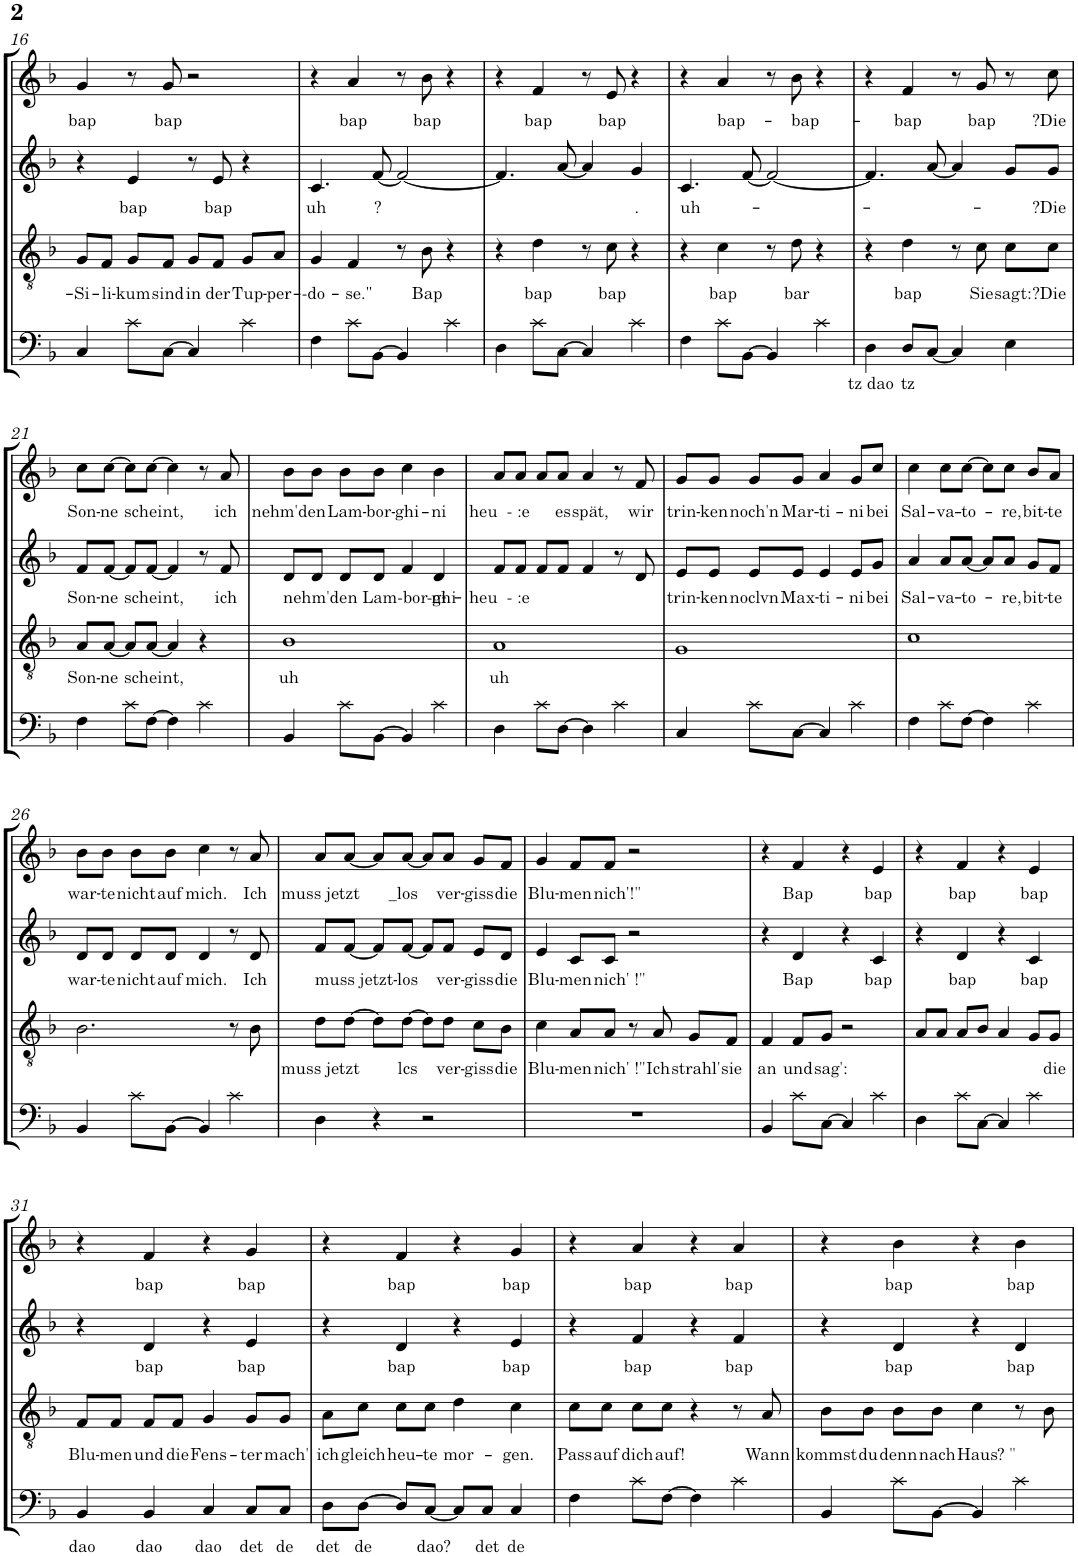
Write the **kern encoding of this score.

**kern	**text	**kern	**text	**kern	**text	**kern	**text
*part4	*part4	*part3	*part3	*part2	*part2	*part1	*part1
*staff4	*staff4	*staff3	*staff3	*staff2	*staff2	*staff1	*staff1
*I"ßass	*	*I"Tenor	*	*I"Alt	*	*I"Sopran	*
!!LO:PB:g=z
*clefF4	*	*clefGv2	*	*clefG2	*	*clefG2	*
*k[b-]	*	*k[b-]	*	*k[b-]	*	*k[b-]	*
*M4/4	*	*M4/4	*	*M4/4	*	*M4/4	*
=16	=16	=16	=16	=16	=16	=16	=16
!	!	!	!LO:LY:b	!	!	!	!LO:LY:b
4C/	.	8G/L	Si-	4r	.	4g/	bap
!	!	!	!LO:LY:b	!	!	!	!
.	.	8F/J	li-	.	.	.	.
!	!	!	!LO:LY:b	!	!LO:LY:b	!	!
8c\L	.	8G/L	kum	4e/	bap	8r	.
!	!	!	!LO:LY:b	!	!	!	!LO:LY:b
[8C\J	.	8F/J	sind	.	.	8g/	bap
!	!	!	!LO:LY:b	!	!	!	!
4C/]	.	8G/L	in	8r	.	2r	.
!	!	!	!LO:LY:b	!	!LO:LY:b	!	!
.	.	8F/J	der	8e/	bap	.	.
!	!	!	!LO:LY:b	!	!	!	!
4c\	.	8G/L	Tup-	4r	.	.	.
!	!	!	!LO:LY:b	!	!	!	!
.	.	8A/J	per-	.	.	.	.
=17	=17	=17	=17	=17	=17	=17	=17
!	!	!	!LO:LY:b	!	!LO:LY:b	!	!
4F\	.	4G/	-do-	4.c/	uh	4r	.
!	!	!	!LO:LY:b	!	!	!	!LO:LY:b
8c\L	.	4F/	se."	.	.	4a/	bap
!	!	!	!	!	!LO:LY:b	!	!
[8BB-\J	.	.	.	[8f/	?	.	.
4BB-/]	.	8r	.	2f/_	.	8r	.
!	!	!	!LO:LY:b	!	!	!	!LO:LY:b
.	.	8B-\	Bap	.	.	8b-\	bap
4c\	.	4r	.	.	.	4r	.
=18	=18	=18	=18	=18	=18	=18	=18
4D\	.	4r	.	4.f/]	.	4r	.
!	!	!	!LO:LY:b	!	!	!	!LO:LY:b
8c\L	.	4d\	bap	.	.	4f/	bap
[8C\J	.	.	.	[8a/	.	.	.
4C/]	.	8r	.	4a/]	.	8r	.
!	!	!	!LO:LY:b	!	!	!	!LO:LY:b
.	.	8c\	bap	.	.	8e/	bap
!	!	!	!	!	!LO:LY:b	!	!
4c\	.	4r	.	4g/	.	4r	.
=19	=19	=19	=19	=19	=19	=19	=19
!	!	!	!	!	!LO:LY:b	!	!
4F\	.	4r	.	4.c/	uh-	4r	.
!	!	!	!LO:LY:b	!	!	!	!LO:LY:b
8c\L	.	4c\	bap	.	.	4a/	bap-
[8BB-\J	.	.	.	[8f/	.	.	.
4BB-/]	.	8r	.	2f/_	.	8r	.
!	!	!	!LO:LY:b	!	!	!	!LO:LY:b
.	.	8d\	bar	.	.	8b-\	bap-
4c\	.	4r	.	.	.	4r	.
=20	=20	=20	=20	=20	=20	=20	=20
!	!LO:LY:b	!	!	!	!	!	!
4D\	tz dao	4r	.	4.f/]	.	4r	.
!	!LO:LY:b	!	!LO:LY:b	!	!	!	!LO:LY:b
8D/L	tz	4d\	bap	.	.	4f/	bap
[8C/J	.	.	.	[8a/	.	.	.
4C/]	.	8r	.	4a/]	.	8r	.
!	!	!	!LO:LY:b	!	!	!	!LO:LY:b
.	.	8c\	Sie	.	.	8g/	bap
!	!	!	!LO:LY:b	!	!	!	!
4E\	.	8c\L	sagt:	8g/L	.	8r	.
!	!	!	!LO:LY:b	!	!LO:LY:b	!	!LO:LY:b
.	.	8c\J	?Die	8g/J	?Die	8cc\	?Die
!!LO:LB:g=z
=21	=21	=21	=21	=21	=21	=21	=21
!	!	!	!LO:LY:b	!	!LO:LY:b	!	!LO:LY:b
4F\	.	8A/L	Son-	8f/L	Son-	8cc\L	Son-
!	!	!	!LO:LY:b	!	!LO:LY:b	!	!LO:LY:b
.	.	[8A/J	ne	[8f/J	ne	[8cc\J	ne
8c\L	.	8A/L]	.	8f/L]	.	8cc\L]	.
!	!	!	!LO:LY:b	!	!LO:LY:b	!	!LO:LY:b
[8F\J	.	[8A/J	scheint,	[8f/J	scheint,	[8cc\J	scheint,
4F\]	.	4A/]	.	4f/]	.	4cc\]	.
4c\	.	4r	.	8r	.	8r	.
!	!	!	!	!	!LO:LY:b	!	!LO:LY:b
.	.	.	.	8f/	ich	8a/	ich
=22	=22	=22	=22	=22	=22	=22	=22
!	!	!	!LO:LY:b	!	!LO:LY:b	!	!LO:LY:b
4BB-/	.	1B-	uh	8d/L	nehm'den Lam-bor-ghi-	8b-\L	nehm'den
.	.	.	.	8d/J	.	8b-\J	.
!	!	!	!	!	!	!	!LO:LY:b
8c\L	.	.	.	8d/L	.	8b-\L	Lam-
!	!	!	!	!	!	!	!LO:LY:b
[8BB-\J	.	.	.	8d/J	.	8b-\J	bor-
!	!	!	!	!	!	!	!LO:LY:b
4BB-/]	.	.	.	4f/	.	4cc\	ghi-
!	!	!	!	!	!LO:LY:b	!	!LO:LY:b
4c\	.	.	.	4d/	ni-	4b-\	ni
=23	=23	=23	=23	=23	=23	=23	=23
!	!	!	!LO:LY:b	!	!LO:LY:b	!	!LO:LY:b
4D\	.	1A	uh	8f/L	heu - :e	8a/L	heu - :e
.	.	.	.	8f/J	.	8a/J	.
8c\L	.	.	.	8f/L	.	8a/L	.
!	!	!	!	!	!	!	!LO:LY:b
[8D\J	.	.	.	8f/J	.	8a/J	es
!	!	!	!	!	!	!	!LO:LY:b
4D\]	.	.	.	4f/	.	4a/	spät,
4c\	.	.	.	8r	.	8r	.
!	!	!	!	!	!	!	!LO:LY:b
.	.	.	.	8d/	.	8f/	wir
=24	=24	=24	=24	=24	=24	=24	=24
!	!	!	!	!	!LO:LY:b	!	!LO:LY:b
4C/	.	1G	.	8e/L	trin-	8g/L	trin-
!	!	!	!	!	!LO:LY:b	!	!LO:LY:b
.	.	.	.	8e/J	ken	8g/J	ken
!	!	!	!	!	!LO:LY:b	!	!LO:LY:b
8c\L	.	.	.	8e/L	noclvn	8g/L	noch'n
!	!	!	!	!	!LO:LY:b	!	!LO:LY:b
[8C\J	.	.	.	8e/J	Max-	8g/J	Mar-
!	!	!	!	!	!LO:LY:b	!	!LO:LY:b
4C/]	.	.	.	4e/	ti-	4a/	ti-
!	!	!	!	!	!LO:LY:b	!	!LO:LY:b
4c\	.	.	.	8e/L	ni	8g/L	ni
!	!	!	!	!	!LO:LY:b	!	!LO:LY:b
.	.	.	.	8g/J	bei	8cc/J	bei
=25	=25	=25	=25	=25	=25	=25	=25
!	!	!	!	!	!LO:LY:b	!	!LO:LY:b
4F\	.	1c	.	4a/	Sal-	4cc\	Sal-
!	!	!	!	!	!LO:LY:b	!	!LO:LY:b
8c\L	.	.	.	8a/L	va-	8cc\L	va-
!	!	!	!	!	!LO:LY:b	!	!LO:LY:b
[8F\J	.	.	.	[8a/J	to-	[8cc\J	to-
4F\]	.	.	.	8a/L]	.	8cc\L]	.
!	!	!	!	!	!LO:LY:b	!	!LO:LY:b
.	.	.	.	8a/J	re,	8cc\J	re,
!	!	!	!	!	!LO:LY:b	!	!LO:LY:b
4c\	.	.	.	8g/L	bit-	8b-/L	bit-
!	!	!	!	!	!LO:LY:b	!	!LO:LY:b
.	.	.	.	8f/J	te	8a/J	te
!!LO:LB:g=z
=26	=26	=26	=26	=26	=26	=26	=26
!	!	!	!	!	!LO:LY:b	!	!LO:LY:b
4BB-/	.	2.B-\	.	8d/L	war-	8b-\L	war-
!	!	!	!	!	!LO:LY:b	!	!LO:LY:b
.	.	.	.	8d/J	te	8b-\J	te
!	!	!	!	!	!LO:LY:b	!	!LO:LY:b
8c\L	.	.	.	8d/L	nicht	8b-\L	nicht
!	!	!	!	!	!LO:LY:b	!	!LO:LY:b
[8BB-\J	.	.	.	8d/J	auf	8b-\J	auf
!	!	!	!	!	!LO:LY:b	!	!LO:LY:b
4BB-/]	.	.	.	4d/	mich.	4cc\	mich.
4c\	.	8r	.	8r	.	8r	.
!	!	!	!	!	!LO:LY:b	!	!LO:LY:b
.	.	8B-\	.	8d/	Ich	8a/	Ich
=27	=27	=27	=27	=27	=27	=27	=27
!	!	!	!LO:LY:b	!	!LO:LY:b	!	!LO:LY:b
4D\	.	8d\L	muss jetzt	8f/L	muss jetzt-	8a/L	muss jetzt
.	.	[8d\J	.	[8f/J	.	[8a/J	.
4r	.	8d\L]	.	8f/L]	.	8a/L]	.
!	!	!	!LO:LY:b	!	!LO:LY:b	!	!LO:LY:b
.	.	[8d\J	lcs	[8f/J	los	[8a/J	_los
2r	.	8d\L]	.	8f/L]	.	8a/L]	.
!	!	!	!LO:LY:b	!	!LO:LY:b	!	!LO:LY:b
.	.	8d\J	ver-	8f/J	ver-	8a/J	ver-
!	!	!	!LO:LY:b	!	!LO:LY:b	!	!LO:LY:b
.	.	8c\L	giss	8e/L	giss	8g/L	giss
!	!	!	!LO:LY:b	!	!LO:LY:b	!	!LO:LY:b
.	.	8B-\J	die	8d/J	die	8f/J	die
=28	=28	=28	=28	=28	=28	=28	=28
!	!	!	!LO:LY:b	!	!LO:LY:b	!	!LO:LY:b
1r	.	4c\	Blu-	4e/	Blu-	4g/	Blu-
!	!	!	!LO:LY:b	!	!LO:LY:b	!	!LO:LY:b
.	.	8A/L	men	8c/L	men	8f/L	men
!	!	!	!LO:LY:b	!	!LO:LY:b	!	!LO:LY:b
.	.	8A/J	nich' !"	8c/J	nich' !"	8f/J	nich'!"
.	.	8r	.	2r	.	2r	.
!	!	!	!LO:LY:b	!	!	!	!
.	.	8A/	Ich	.	.	.	.
!	!	!	!LO:LY:b	!	!	!	!
.	.	8G/L	strahl'	.	.	.	.
!	!	!	!LO:LY:b	!	!	!	!
.	.	8F/J	sie	.	.	.	.
=29	=29	=29	=29	=29	=29	=29	=29
!	!	!	!LO:LY:b	!	!	!	!
4BB-/	.	4F/	an	4r	.	4r	.
!	!	!	!LO:LY:b	!	!LO:LY:b	!	!LO:LY:b
8c\L	.	8F/L	und	4d/	Bap	4f/	Bap
!	!	!	!LO:LY:b	!	!	!	!
[8C\J	.	8G/J	sag':	.	.	.	.
4C/]	.	2r	.	4r	.	4r	.
!	!	!	!	!	!LO:LY:b	!	!LO:LY:b
4c\	.	.	.	4c/	bap	4e/	bap
=30	=30	=30	=30	=30	=30	=30	=30
4D\	.	8A/L	.	4r	.	4r	.
.	.	8A/J	.	.	.	.	.
!	!	!	!	!	!LO:LY:b	!	!LO:LY:b
8c\L	.	8A/L	.	4d/	bap	4f/	bap
[8C\J	.	8B-/J	.	.	.	.	.
4C/]	.	4A/	.	4r	.	4r	.
!	!	!	!	!	!LO:LY:b	!	!LO:LY:b
4c\	.	8G/L	.	4c/	bap	4e/	bap
!	!	!	!LO:LY:b	!	!	!	!
.	.	8G/J	die	.	.	.	.
!!LO:LB:g=z
=31	=31	=31	=31	=31	=31	=31	=31
!	!LO:LY:b	!	!LO:LY:b	!	!	!	!
4BB-/	dao	8F/L	Blu-	4r	.	4r	.
!	!	!	!LO:LY:b	!	!	!	!
.	.	8F/J	men	.	.	.	.
!	!LO:LY:b	!	!LO:LY:b	!	!LO:LY:b	!	!LO:LY:b
4BB-/	dao	8F/L	und	4d/	bap	4f/	bap
!	!	!	!LO:LY:b	!	!	!	!
.	.	8F/J	die	.	.	.	.
!	!LO:LY:b	!	!LO:LY:b	!	!	!	!
4C/	dao	4G/	Fens-	4r	.	4r	.
!	!LO:LY:b	!	!LO:LY:b	!	!LO:LY:b	!	!LO:LY:b
8C/L	det	8G/L	ter	4e/	bap	4g/	bap
!	!LO:LY:b	!	!LO:LY:b	!	!	!	!
8C/J	de	8G/J	mach'	.	.	.	.
=32	=32	=32	=32	=32	=32	=32	=32
!	!LO:LY:b	!	!LO:LY:b	!	!	!	!
8D\L	det	8A\L	ich	4r	.	4r	.
!	!LO:LY:b	!	!LO:LY:b	!	!	!	!
[8D\J	de	8c\J	gleich	.	.	.	.
!	!	!	!LO:LY:b	!	!LO:LY:b	!	!LO:LY:b
8D/L]	.	8c\L	heu-	4d/	bap	4f/	bap
!	!LO:LY:b	!	!LO:LY:b	!	!	!	!
[8C/J	dao?	8c\J	te	.	.	.	.
!	!	!	!LO:LY:b	!	!	!	!
8C/L]	.	4d\	mor-	4r	.	4r	.
!	!LO:LY:b	!	!	!	!	!	!
8C/J	det	.	.	.	.	.	.
!	!LO:LY:b	!	!LO:LY:b	!	!LO:LY:b	!	!LO:LY:b
4C/	de	4c\	gen.	4e/	bap	4g/	bap
=33	=33	=33	=33	=33	=33	=33	=33
!	!	!	!LO:LY:b	!	!	!	!
4F\	.	8c\L	Pass	4r	.	4r	.
!	!	!	!LO:LY:b	!	!	!	!
.	.	8c\J	auf	.	.	.	.
!	!	!	!LO:LY:b	!	!LO:LY:b	!	!LO:LY:b
8c\L	.	8c\L	dich	4f/	bap	4a/	bap
!	!	!	!LO:LY:b	!	!	!	!
[8F\J	.	8c\J	auf!	.	.	.	.
4F\]	.	4r	.	4r	.	4r	.
!	!	!	!	!	!LO:LY:b	!	!LO:LY:b
4c\	.	8r	.	4f/	bap	4a/	bap
!	!	!	!LO:LY:b	!	!	!	!
.	.	8A/	Wann	.	.	.	.
=34	=34	=34	=34	=34	=34	=34	=34
!	!	!	!LO:LY:b	!	!	!	!
4BB-/	.	8B-\L	kommst	4r	.	4r	.
!	!	!	!LO:LY:b	!	!	!	!
.	.	8B-\J	du	.	.	.	.
!	!	!	!LO:LY:b	!	!LO:LY:b	!	!LO:LY:b
8c\L	.	8B-\L	denn	4d/	bap	4b-\	bap
!	!	!	!LO:LY:b	!	!	!	!
[8BB-\J	.	8B-\J	nach	.	.	.	.
!	!	!	!LO:LY:b	!	!	!	!
4BB-/]	.	4c\	Haus? "	4r	.	4r	.
!	!	!	!	!	!LO:LY:b	!	!LO:LY:b
4c\	.	8r	.	4d/	bap	4b-\	bap
.	.	8B-\	.	.	.	.	.
=	=	=	=	=	=	=	=
*-	*-	*-	*-	*-	*-	*-	*-
